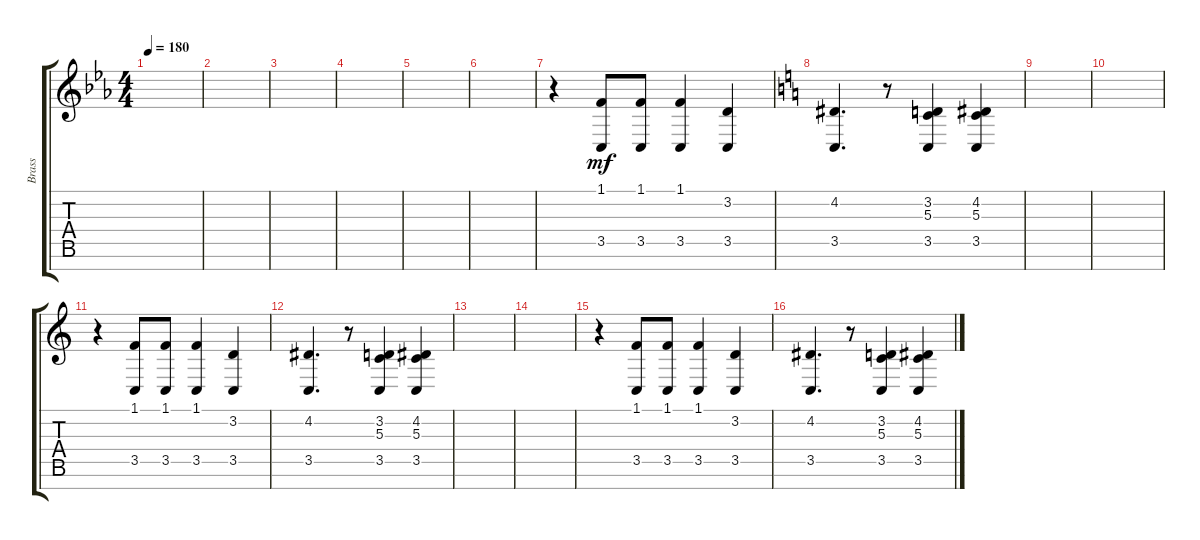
\track ("Brass" "Brass") {instrument brasssection}
\staff {score tabs}
\tuning (E4 B3 G3 D3 A2 E2 B1) {hide}
\ts (4 4)
\tempo 180
\clef g2
\ks cminor
|
|
|
|
|
|
r.4 (1.1 3.5).8{dy mf} (1.1 3.5).8 (1.1 3.5).4 (3.2 3.5).4 |
\ks c
(4.2 3.5).4{d} r.8 (3.2 5.3 3.5).4 (4.2 5.3 3.5).4 |
|
|
r.4 (1.1 3.5).8 (1.1 3.5).8 (1.1 3.5).4 (3.2 3.5).4 |
(4.2 3.5).4{d} r.8 (3.2 5.3 3.5).4 (4.2 5.3 3.5).4 |
|
|
r.4 (1.1 3.5).8 (1.1 3.5).8 (1.1 3.5).4 (3.2 3.5).4 |
(4.2 3.5).4{d} r.8 (3.2 5.3 3.5).4 (4.2 5.3 3.5).4
